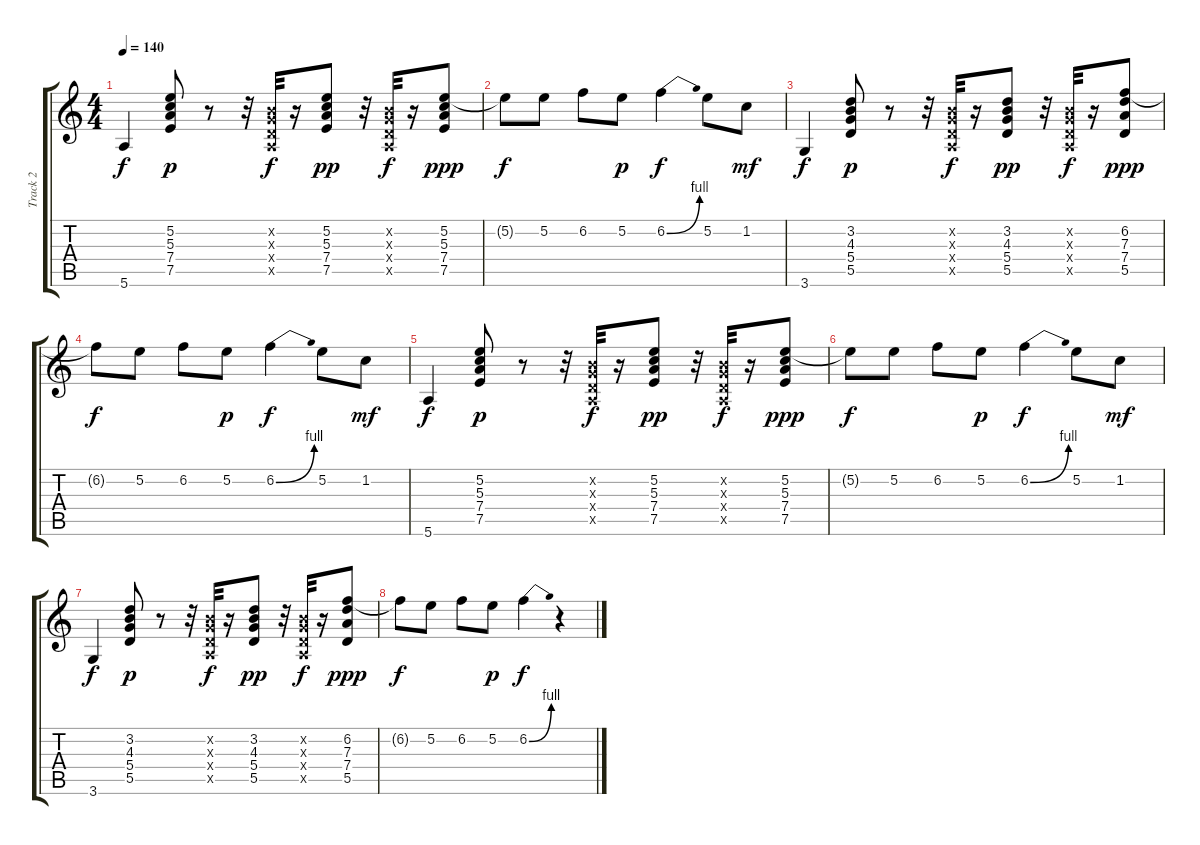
\track ("Track 2" "Track 2") {instrument electricguitarjazz}
\staff {score tabs}
\tuning (E4 B3 G3 D3 A2 E2) {hide}
\ts (4 4)
\tempo 140
\clef g2
\ks c
5.6.4{dy f} (5.2 5.3 7.4 7.5).8{dy p} r.8 r.32 (0.2{x} 0.3{x} 0.4{x} 0.5{x}).32{dy f} r.16 (5.2 5.3 7.4 7.5).8{dy pp} r.32 (0.2{x} 0.3{x} 0.4{x} 0.5{x}).32{dy f} r.16 (5.2 5.3 7.4 7.5).8{dy ppp} |
5.2{t}.8{dy f} 5.2.8 6.2.8 5.2.8{dy p} 6.2{be (bend 0 0 60 4)}.4{dy f} 5.2.8 1.2.8{dy mf} |
3.6.4{dy f} (3.2 4.3 5.4 5.5).8{dy p} r.8 r.32 (0.2{x} 0.3{x} 0.4{x} 0.5{x}).32{dy f} r.16 (3.2 4.3 5.4 5.5).8{dy pp} r.32 (0.2{x} 0.3{x} 0.4{x} 0.5{x}).32{dy f} r.16 (6.2 7.3 7.4 5.5).8{dy ppp} |
6.2{t}.8{dy f} 5.2.8 6.2.8 5.2.8{dy p} 6.2{be (bend 0 0 60 4)}.4{dy f} 5.2.8 1.2.8{dy mf} |
5.6.4{dy f} (5.2 5.3 7.4 7.5).8{dy p} r.8 r.32 (0.2{x} 0.3{x} 0.4{x} 0.5{x}).32{dy f} r.16 (5.2 5.3 7.4 7.5).8{dy pp} r.32 (0.2{x} 0.3{x} 0.4{x} 0.5{x}).32{dy f} r.16 (5.2 5.3 7.4 7.5).8{dy ppp} |
5.2{t}.8{dy f} 5.2.8 6.2.8 5.2.8{dy p} 6.2{be (bend 0 0 60 4)}.4{dy f} 5.2.8 1.2.8{dy mf} |
3.6.4{dy f} (3.2 4.3 5.4 5.5).8{dy p} r.8 r.32 (0.2{x} 0.3{x} 0.4{x} 0.5{x}).32{dy f} r.16 (3.2 4.3 5.4 5.5).8{dy pp} r.32 (0.2{x} 0.3{x} 0.4{x} 0.5{x}).32{dy f} r.16 (6.2 7.3 7.4 5.5).8{dy ppp} |
6.2{t}.8{dy f} 5.2.8 6.2.8 5.2.8{dy p} 6.2{be (bend 0 0 60 4)}.4{dy f} r.4
